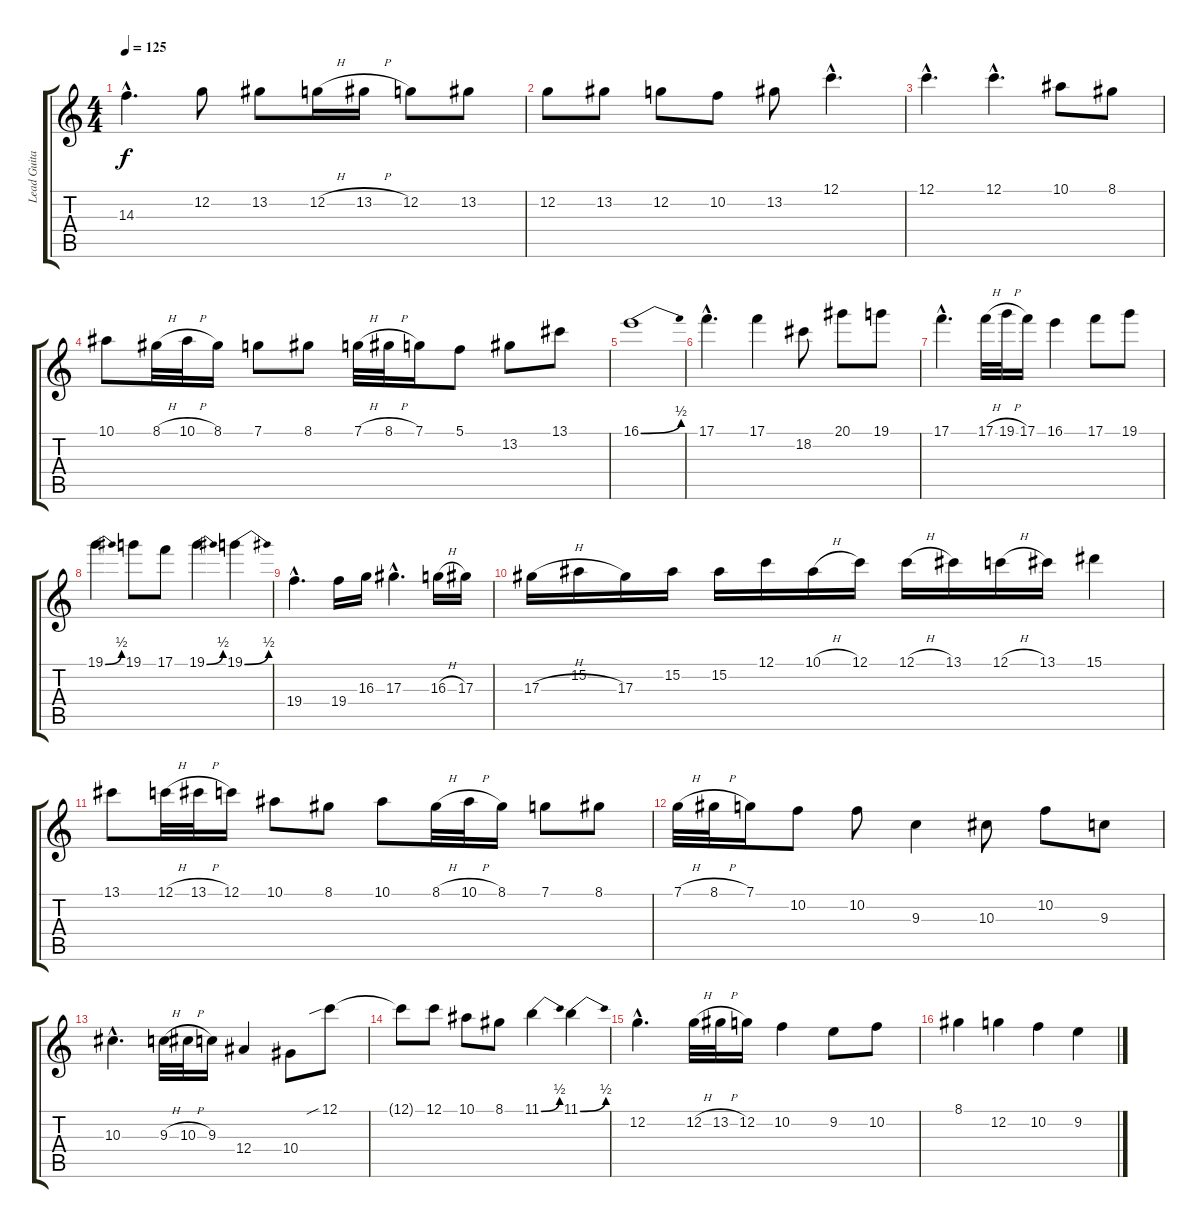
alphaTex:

\track ("Lead Guitar" "Lead Guita") {instrument overdrivenguitar}
\staff {score tabs}
\tuning (C4 G3 Eb3 Bb2 F2 C2) {hide}
\ts (4 4)
\tempo 125
\clef g2
\ks c
14.3{hac}.4{d dy f} 12.2.8 13.2.8 12.2{h}.16 13.2{h}.16 12.2.8 13.2.8 |
12.2.8 13.2.8 12.2.8 10.2.8 13.2.8 12.1{hac}.4{d} |
12.1{hac}.4{d} 12.1{hac}.4{d} 10.1.8 8.1.8 |
10.1.8 8.1{h}.32 10.1{h}.32 8.1.16 7.1.8 8.1.8 7.1{h}.32 8.1{h}.32 7.1.16 5.1.8 13.2.8 13.1.8 |
16.1{be (bend 0 0 60 2)}.1 |
17.1{hac}.4{d} 17.1.4 18.2.8 20.1.8 19.1.8 |
17.1{hac}.4{d} 17.1{h}.32 19.1{h}.32 17.1.16 16.1.4 17.1.8 19.1.8 |
19.1{be (bend 0 0 60 2)}.4 19.1.8 17.1.8 19.1{be (bend 0 0 60 2)}.4 19.1{be (bend 0 0 60 2)}.4 |
19.4{hac}.4{d} 19.4.16 16.3.16 17.3{hac}.4{d} 16.3{h}.16 17.3.16 |
17.3{h}.16 15.2.16 17.3.16 15.2.16 15.2.16 12.1.16 10.1{h}.16 12.1.16 12.1{h}.16 13.1.16 12.1{h}.16 13.1.16 15.1.4 |
13.1.8 12.1{h}.32 13.1{h}.32 12.1.16 10.1.8 8.1.8 10.1.8 8.1{h}.32 10.1{h}.32 8.1.16 7.1.8 8.1.8 |
7.1{h}.32 8.1{h}.32 7.1.16 10.2.8 10.2.8 9.3.4 10.3.8 10.2.8 9.3.8 |
10.3{hac}.4{d} 9.3{h}.32 10.3{h}.32 9.3.16 12.4.4 10.4.8 12.1{sib}.8 |
12.1{t}.8 12.1.8 10.1.8 8.1.8 11.1{be (bend 0 0 60 2)}.4 11.1{be (bend 0 0 60 2)}.4 |
12.2{hac}.4{d} 12.2{h}.32 13.2{h}.32 12.2.16 10.2.4 9.2.8 10.2.8 |
8.1.4 12.2.4 10.2.4 9.2.4
